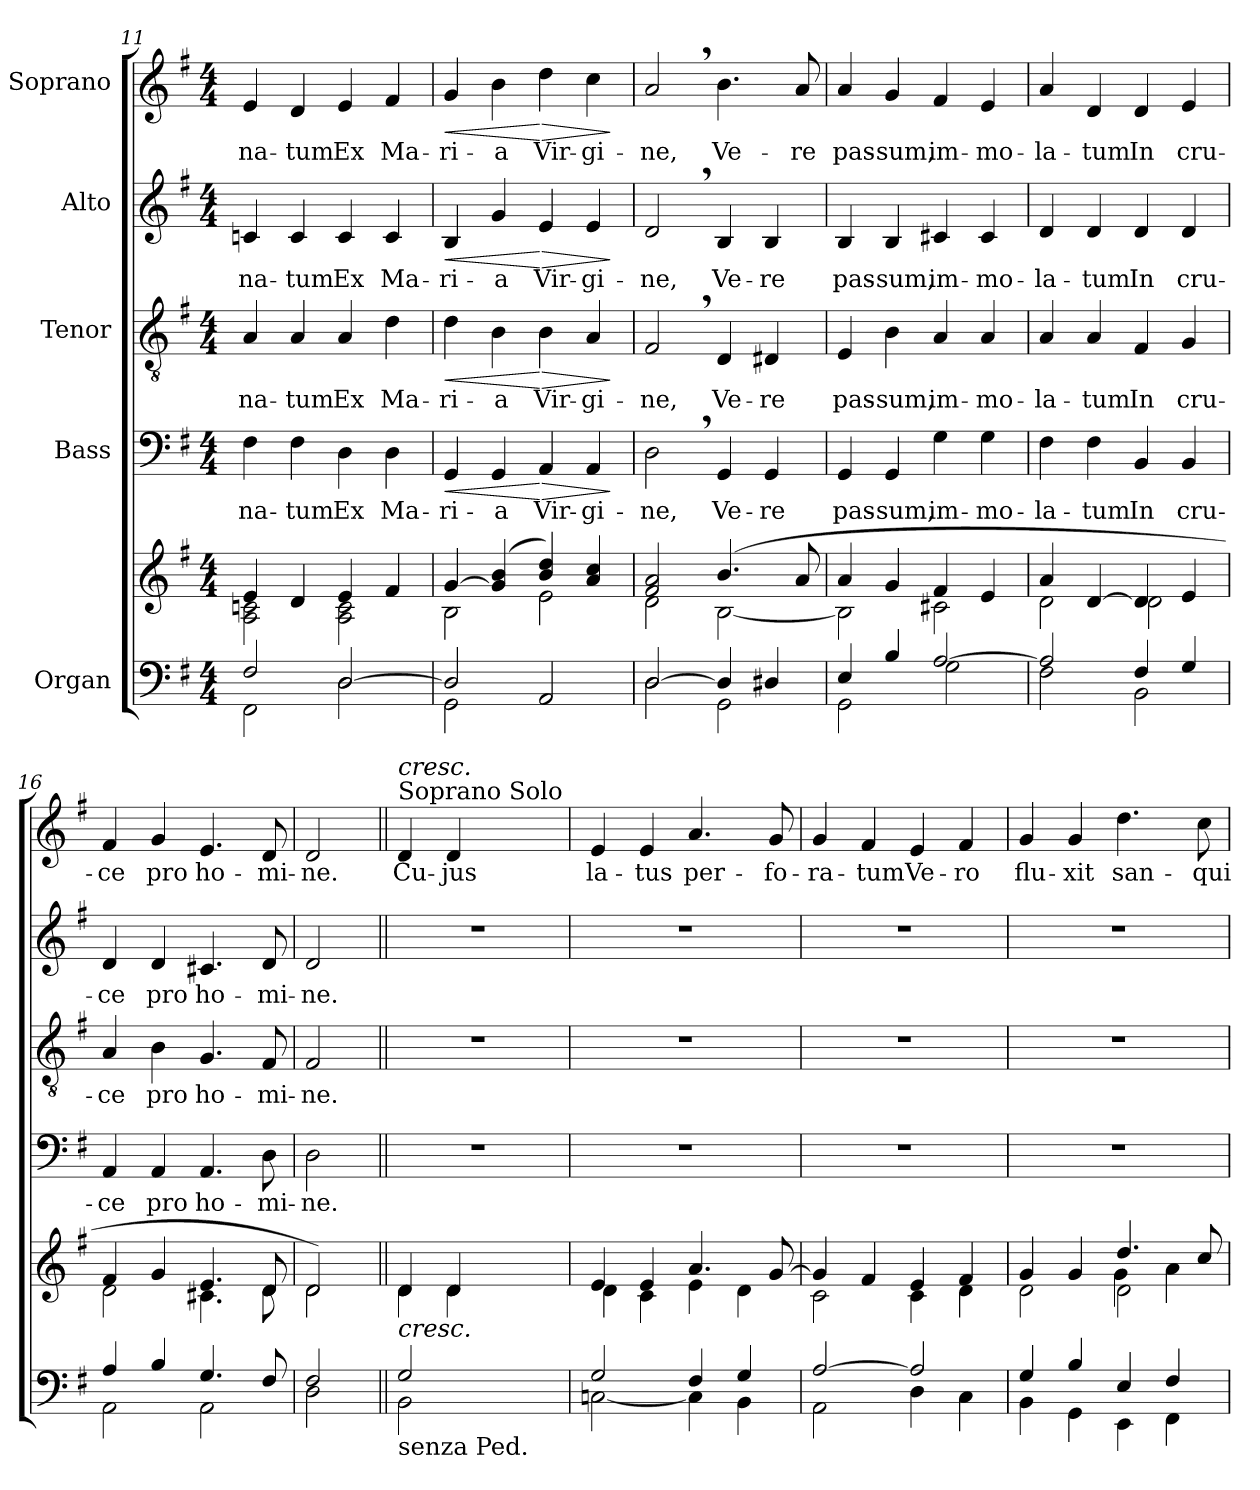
**kern	**kern	**kern	**text	**dynam	**kern	**text	**dynam	**kern	**text	**dynam	**kern	**text	**dynam
*part5	*part5	*part4	*part4	*part4	*part3	*part3	*part3	*part2	*part2	*part2	*part1	*part1	*part1
*staff6	*staff5	*staff4	*staff4	*staff4	*staff3	*staff3	*staff3	*staff2	*staff2	*staff2	*staff1	*staff1	*staff1
*I"Organ	*	*I"Bass	*	*	*I"Tenor	*	*	*I"Alto	*	*	*I"Soprano	*	*
*clefF4	*clefG2	*clefF4	*	*	*clefGv2	*	*	*clefG2	*	*	*clefG2	*	*
*k[f#]	*k[f#]	*k[f#]	*	*	*k[f#]	*	*	*k[f#]	*	*	*k[f#]	*	*
*M4/4	*M4/4	*M4/4	*	*	*M4/4	*	*	*M4/4	*	*	*M4/4	*	*
=11	=11	=11	=11	=11	=11	=11	=11	=11	=11	=11	=11	=11	=11
*^	*^	*	*	*	*	*	*	*	*	*	*	*	*
!	!	!	!	!	!LO:LY:b	!	!	!LO:LY:b	!	!	!LO:LY:b	!	!	!LO:LY:b	!
2F#/	2FF#\	4e/	2A\ 2cni\	4F#\	na-	.	4A/	na-	.	4cn/	na-	.	4e/	na-	.
!	!	!	!	!	!LO:LY:b	!	!	!LO:LY:b	!	!	!LO:LY:b	!	!	!LO:LY:b	!
.	.	4d/	.	4F#\	-tum	.	4A/	-tum	.	4c/	-tum	.	4d/	-tum	.
!	!	!	!	!	!LO:LY:b	!	!	!LO:LY:b	!	!	!LO:LY:b	!	!	!LO:LY:b	!
[2D/	2D\	4e/	2A\ 2c\	4D\	Ex	.	4A/	Ex	.	4c/	Ex	.	4e/	Ex	.
!	!	!	!	!	!LO:LY:b	!	!	!LO:LY:b	!	!	!LO:LY:b	!	!	!LO:LY:b	!
.	.	4f#/	.	4D\	Ma-	.	4d\	Ma-	.	4c/	Ma-	.	4f#/	Ma-	.
=12	=12	=12	=12	=12	=12	=12	=12	=12	=12	=12	=12	=12	=12	=12	=12
!	!	!	!	!	!LO:LY:b	!LO:HP:b	!	!LO:LY:b	!LO:HP:b	!	!LO:LY:b	!LO:HP:b	!	!LO:LY:b	!LO:HP:b
2D/]	2GG\	[4g/	2B\	4GG/	-ri-	<	4d\	-ri-	<	4B/	-ri-	<	4g/	-ri-	<
!	!	!	!	!	!LO:LY:b	!	!	!LO:LY:b	!	!	!LO:LY:b	!	!	!LO:LY:b	!
.	.	(>4g/] 4b/	.	4GG/	-a	.	4B\	-a	.	4g/	-a	.	4b\	-a	.
!	!	!	!	!	!LO:LY:b	!LO:HP:n=1:b	!	!LO:LY:b	!LO:HP:n=1:b	!	!LO:LY:b	!LO:HP:n=1:b	!	!LO:LY:b	!LO:HP:n=1:b
2AA/	2ryy	4b/ 4dd/)	2e\	4AA/	Vir-	[ >	4B\	Vir-	[ >	4e/	Vir-	[ >	4dd\	Vir-	[ >
!	!	!	!	!	!LO:LY:b	!	!	!LO:LY:b	!	!	!LO:LY:b	!	!	!LO:LY:b	!
.	.	4a/ 4cc/	.	4AA/	-gi-	.	4A/	-gi-	.	4e/	-gi-	.	4cc\	-gi-	.
*v	*v	*	*	*	*	*	*	*	*	*	*	*	*	*	*
*	*v	*v	*	*	*	*	*	*	*	*	*	*	*	*
.	.	.	.	]	.	.	]	.	.	]	.	.	]
!!LO:PB:g=z
=13	=13	=13	=13	=13	=13	=13	=13	=13	=13	=13	=13	=13	=13
*^	*^	*	*	*	*	*	*	*	*	*	*	*	*
!	!	!	!	!	!LO:LY:b	!	!	!LO:LY:b	!	!	!LO:LY:b	!	!	!LO:LY:b	!
[2D/	2D\	2f#/ 2a/	2d\	2D,\	-ne,	.	2F#,/	-ne,	.	2d,/	-ne,	.	2a,/	-ne,	.
!	!	!	!	!	!LO:LY:b	!	!	!LO:LY:b	!	!	!LO:LY:b	!	!	!LO:LY:b	!
4D/]	2GG\	(>4.b/	[2B\	4GG/	Ve-	.	4D/	Ve-	.	4B/	Ve-	.	4.b\	Ve-	.
!	!	!	!	!	!LO:LY:b	!	!	!LO:LY:b	!	!	!LO:LY:b	!	!	!	!
4D#X/	.	.	.	4GG/	-re	.	4D#X/	-re	.	4B/	-re	.	.	.	.
!	!	!	!	!	!	!	!	!	!	!	!	!	!	!LO:LY:b	!
.	.	8a/	.	.	.	.	.	.	.	.	.	.	8a/	-re	.
=14	=14	=14	=14	=14	=14	=14	=14	=14	=14	=14	=14	=14	=14	=14	=14
!	!	!	!	!	!LO:LY:b	!	!	!LO:LY:b	!	!	!LO:LY:b	!	!	!LO:LY:b	!
4E/	2GG\	4a/	2B\]	4GG/	pas-	.	4E/	pas-	.	4B/	pas-	.	4a/	pas-	.
!	!	!	!	!	!LO:LY:b	!	!	!LO:LY:b	!	!	!LO:LY:b	!	!	!LO:LY:b	!
4B/	.	4g/	.	4GG/	-sum,	.	4B\	-sum,	.	4B/	-sum,	.	4g/	-sum,	.
!	!	!	!	!	!LO:LY:b	!	!	!LO:LY:b	!	!	!LO:LY:b	!	!	!LO:LY:b	!
[2A/	2G\	4f#/	2c#X\	4G\	im-	.	4A/	im-	.	4c#X/	im-	.	4f#/	im-	.
!	!	!	!	!	!LO:LY:b	!	!	!LO:LY:b	!	!	!LO:LY:b	!	!	!LO:LY:b	!
.	.	4e/	.	4G\	-mo-	.	4A/	-mo-	.	4c#/	-mo-	.	4e/	-mo-	.
=15	=15	=15	=15	=15	=15	=15	=15	=15	=15	=15	=15	=15	=15	=15	=15
!	!	!	!	!	!LO:LY:b	!	!	!LO:LY:b	!	!	!LO:LY:b	!	!	!LO:LY:b	!
2A/]	2F#\	4a/	2d\	4F#\	-la-	.	4A/	-la-	.	4d/	-la-	.	4a/	-la-	.
!	!	!	!	!	!LO:LY:b	!	!	!LO:LY:b	!	!	!LO:LY:b	!	!	!LO:LY:b	!
.	.	[4d/	.	4F#\	-tum	.	4A/	-tum	.	4d/	-tum	.	4d/	-tum	.
!	!	!	!	!	!LO:LY:b	!	!	!LO:LY:b	!	!	!LO:LY:b	!	!	!LO:LY:b	!
4F#/	2BB\	4d/]	2d\	4BB/	In	.	4F#/	In	.	4d/	In	.	4d/	In	.
!	!	!	!	!	!LO:LY:b	!	!	!LO:LY:b	!	!	!LO:LY:b	!	!	!LO:LY:b	!
4G/	.	4e/	.	4BB/	cru-	.	4G/	cru-	.	4d/	cru-	.	4e/	cru-	.
=16	=16	=16	=16	=16	=16	=16	=16	=16	=16	=16	=16	=16	=16	=16	=16
!	!	!	!	!	!LO:LY:b	!	!	!LO:LY:b	!	!	!LO:LY:b	!	!	!LO:LY:b	!
4A/	2AA\	4f#/	2d\	4AA/	-ce	.	4A/	-ce	.	4d/	-ce	.	4f#/	-ce	.
!	!	!	!	!	!LO:LY:b	!	!	!LO:LY:b	!	!	!LO:LY:b	!	!	!LO:LY:b	!
4B/	.	4g/	.	4AA/	pro	.	4B\	pro	.	4d/	pro	.	4g/	pro	.
!	!	!	!	!	!LO:LY:b	!	!	!LO:LY:b	!	!	!LO:LY:b	!	!	!LO:LY:b	!
4.G/	2AA\	4.e/	4.c#X\	4.AA/	ho-	.	4.G/	ho-	.	4.c#X/	ho-	.	4.e/	ho-	.
!	!	!	!	!	!LO:LY:b	!	!	!LO:LY:b	!	!	!LO:LY:b	!	!	!LO:LY:b	!
8F#/	.	8d/	8d\	8D\	-mi-	.	8F#/	-mi-	.	8d/	-mi-	.	8d/	-mi-	.
=17	=17	=17	=17	=17	=17	=17	=17	=17	=17	=17	=17	=17	=17	=17	=17
!	!	!	!	!	!LO:LY:b	!	!	!LO:LY:b	!	!	!LO:LY:b	!	!	!LO:LY:b	!
2F#/	2D\	2d/)	2d\	2D\	-ne.	.	2F#/	-ne.	.	2d/	-ne.	.	2d/	-ne.	.
!!LO:LB:g=z
=17X2||	=17X2||	=17X2||	=17X2||	=17X2||	=17X2||	=17X2||	=17X2||	=17X2||	=17X2||	=17X2||	=17X2||	=17X2||	=17X2||	=17X2||	=17X2||
!	!	!	!	!	!	!	!	!	!	!	!	!	!LO:TX:a:t=Soprano Solo	!	!
!	!	!	!	!	!	!	!	!	!	!	!	!	!LO:TX:a:i:t=cresc.	!	!
!LO:TX:b:t=senza Ped.	!	!	!	!	!	!	!	!	!	!	!	!	!	!	!
!LO:TX:a:i:t=cresc.	!	!	!	!	!	!	!	!	!	!	!	!	!	!	!
!	!	!	!	!	!	!	!	!	!	!	!	!	!	!LO:LY:b	!
2G/	2BB\	4d/	4d\	1r	.	.	1r	.	.	1r	.	.	4d/	Cu-	.
!	!	!	!	!	!	!	!	!	!	!	!	!	!	!LO:LY:b	!
.	.	4d/	4d\	.	.	.	.	.	.	.	.	.	4d/	-jus	.
2ryy	2ryy	2ryy	2ryy	.	.	.	.	.	.	.	.	.	2ryy	.	.
=18	=18	=18	=18	=18	=18	=18	=18	=18	=18	=18	=18	=18	=18	=18	=18
!	!	!	!	!	!	!	!	!	!	!	!	!	!	!LO:LY:b	!
2G/	[2Cn\	4e/	4d\	1r	.	.	1r	.	.	1r	.	.	4e/	la-	.
!	!	!	!	!	!	!	!	!	!	!	!	!	!	!LO:LY:b	!
.	.	4e/	4c\	.	.	.	.	.	.	.	.	.	4e/	-tus	.
!	!	!	!	!	!	!	!	!	!	!	!	!	!	!LO:LY:b	!
4F#/	4C\]	4.a/	4e\	.	.	.	.	.	.	.	.	.	4.a/	per-	.
4G/	4BB\	.	4d\	.	.	.	.	.	.	.	.	.	.	.	.
!	!	!	!	!	!	!	!	!	!	!	!	!	!	!LO:LY:b	!
.	.	[8g/	.	.	.	.	.	.	.	.	.	.	8g/	-fo-	.
=19	=19	=19	=19	=19	=19	=19	=19	=19	=19	=19	=19	=19	=19	=19	=19
!	!	!	!	!	!	!	!	!	!	!	!	!	!	!LO:LY:b	!
[2A/	2AA\	4g/]	2c\	1r	.	.	1r	.	.	1r	.	.	4g/	-ra-	.
!	!	!	!	!	!	!	!	!	!	!	!	!	!	!LO:LY:b	!
.	.	4f#/	.	.	.	.	.	.	.	.	.	.	4f#/	-tum	.
!	!	!	!	!	!	!	!	!	!	!	!	!	!	!LO:LY:b	!
2A/]	4D\	4e/	4c\	.	.	.	.	.	.	.	.	.	4e/	Ve-	.
!	!	!	!	!	!	!	!	!	!	!	!	!	!	!LO:LY:b	!
.	4C\	4f#/	4d\	.	.	.	.	.	.	.	.	.	4f#/	-ro	.
=20	=20	=20	=20	=20	=20	=20	=20	=20	=20	=20	=20	=20	=20	=20	=20
*	*	*	*^	*	*	*	*	*	*	*	*	*	*	*	*
!	!	!	!	!	!	!	!	!	!	!	!	!	!	!	!LO:LY:b	!
4G/	4BB\	4g/	2d\	2ryy	1r	.	.	1r	.	.	1r	.	.	4g/	flu-	.
!	!	!	!	!	!	!	!	!	!	!	!	!	!	!	!LO:LY:b	!
4B/	4GG\	4g/	.	.	.	.	.	.	.	.	.	.	.	4g/	-xit	.
!	!	!	!	!	!	!	!	!	!	!	!	!	!	!	!LO:LY:b	!
4E/	4EE\	4.dd/	2d\	4g\	.	.	.	.	.	.	.	.	.	4.dd\	san-	.
4F#/	4FF#\	.	.	4a\	.	.	.	.	.	.	.	.	.	.	.	.
!	!	!	!	!	!	!	!	!	!	!	!	!	!	!	!LO:LY:b	!
.	.	8cc/	.	.	.	.	.	.	.	.	.	.	.	8cc\	-qui-	.
*v	*v	*	*	*	*	*	*	*	*	*	*	*	*	*	*	*
*	*v	*v	*v	*	*	*	*	*	*	*	*	*	*	*	*
=	=	=	=	=	=	=	=	=	=	=	=	=	=
*-	*-	*-	*-	*-	*-	*-	*-	*-	*-	*-	*-	*-	*-
